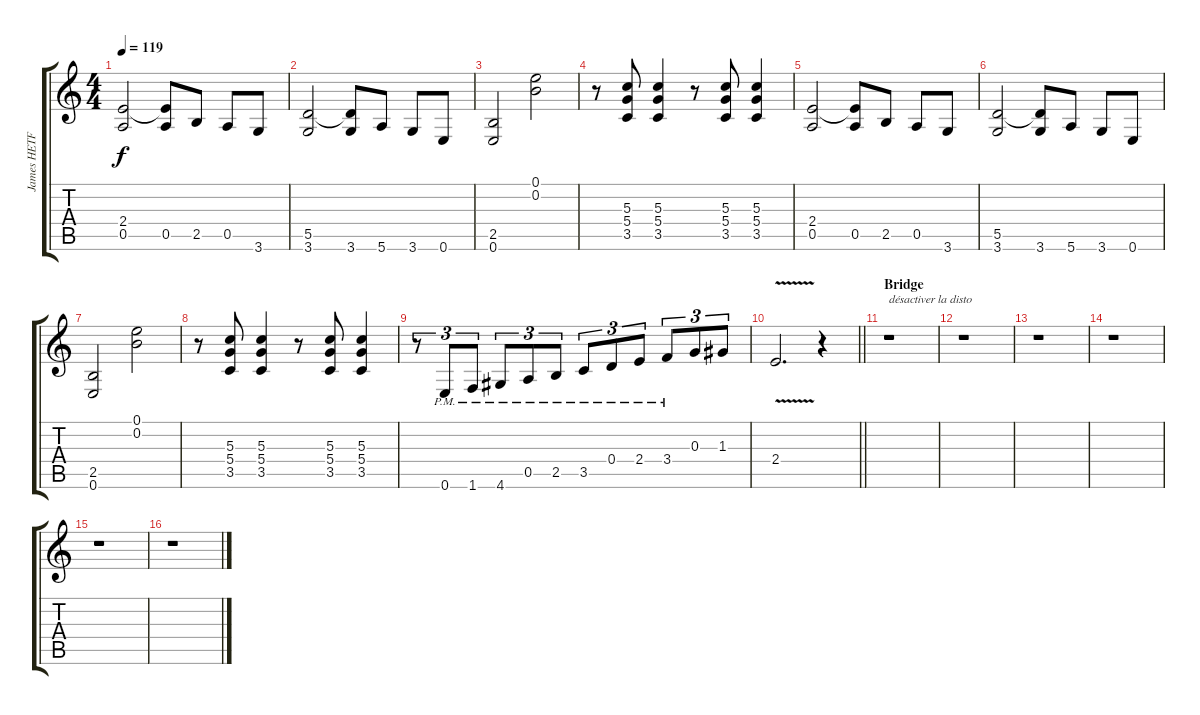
\track ("James HETFIELD" "James HETF") {instrument distortionguitar}
\staff {score tabs}
\tuning (E4 B3 G3 D3 A2 E2) {hide}
\ts (4 4)
\tempo 119
\clef g2
\ks c
(2.4 0.5).2{dy f volume 14} (2.4{t} 0.5).8 2.5.8 0.5.8 3.6.8 |
(5.5 3.6).2 (5.5{t} 3.6).8 5.6.8 3.6.8 0.6.8 |
(2.5 0.6).2 (0.1 0.2).2 |
r.8 (5.3 5.4 3.5).8 (5.3 5.4 3.5).4 r.8 (5.3 5.4 3.5).8 (5.3 5.4 3.5).4 |
(2.4 0.5).2{volume 14} (2.4{t} 0.5).8 2.5.8 0.5.8 3.6.8 |
(5.5 3.6).2 (5.5{t} 3.6).8 5.6.8 3.6.8 0.6.8 |
(2.5 0.6).2 (0.1 0.2).2 |
r.8 (5.3 5.4 3.5).8 (5.3 5.4 3.5).4 r.8 (5.3 5.4 3.5).8 (5.3 5.4 3.5).4 |
r.8{tu (3 2)} 0.6{pm}.8{tu (3 2)} 1.6{pm}.8{tu (3 2)} 4.6{pm}.8{tu (3 2)} 0.5{pm}.8{tu (3 2)} 2.5{pm}.8{tu (3 2)} 3.5{pm}.8{tu (3 2)} 0.4{pm}.8{tu (3 2)} 2.4{pm}.8{tu (3 2)} 3.4{pm}.8{tu (3 2)} 0.3.8{tu (3 2)} 1.3.8{tu (3 2)} |
\barLineRight lightlight
2.4{v}.2{d} r.4 |
\section ("" "Bridge")
r.1{txt "désactiver la disto"} |
r.1 |
r.1 |
r.1 |
r.1 |
r.1
